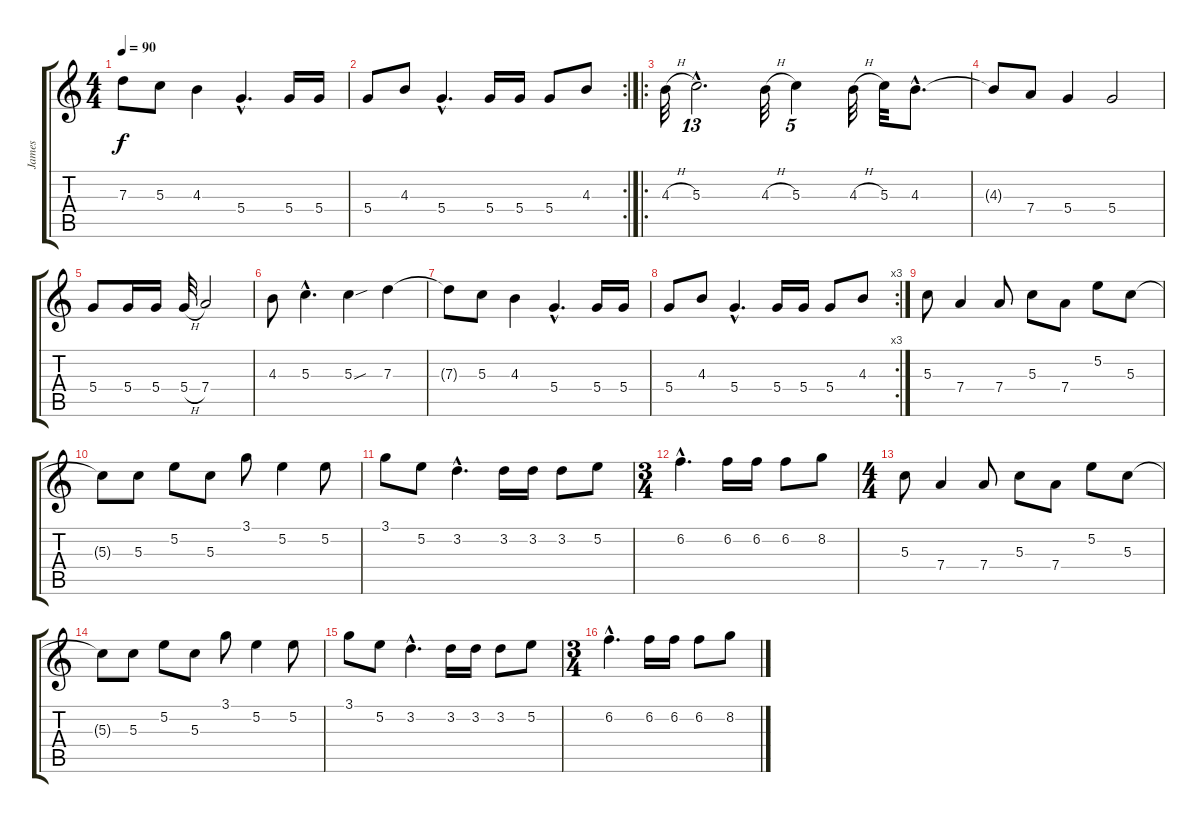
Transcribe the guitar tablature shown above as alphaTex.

\track ("James" "James") {instrument acousticguitarsteel}
\staff {score tabs}
\tuning (E4 B3 G3 D3 A2 E2) {hide}
\ts (4 4)
\tempo 90
\clef g2
\ks c
7.3{t}.8{dy f} 5.3.8 4.3.4 5.4{hac}.4{d} 5.4.16 5.4.16 |
\rc 2
5.4.8 4.3.8 5.4{hac}.4{d} 5.4.16 5.4.16 5.4.8 4.3.8 |
\ro
4.3{h}.32 5.3{hac}.2{d tu (13 8)} 4.3{h}.32 5.3.4{tu (5 4)} 4.3{h}.32 5.3.32 4.3{hac}.8{d} |
4.3{t}.8 7.4.8 5.4.4 5.4.2 |
5.4.8 5.4.16 5.4.16 5.4{h}.32 7.4.2 |
4.3.8 5.3{hac}.4{d} 5.3{sou}.4 7.3.4 |
7.3{t}.8 5.3.8 4.3.4 5.4{hac}.4{d} 5.4.16 5.4.16 |
\rc 3
5.4.8 4.3.8 5.4{hac}.4{d} 5.4.16 5.4.16 5.4.8 4.3.8 |
5.3.8 7.4.4 7.4.8 5.3.8 7.4.8 5.2.8 5.3.8 |
5.3{t}.8 5.3.8 5.2.8 5.3.8 3.1.8 5.2.4 5.2.8 |
3.1.8 5.2.8 3.2{hac}.4{d} 3.2.16 3.2.16 3.2.8 5.2.8 |
\ts (3 4)
6.2{hac}.4{d} 6.2.16 6.2.16 6.2.8 8.2.8 |
\ts (4 4)
5.3.8 7.4.4 7.4.8 5.3.8 7.4.8 5.2.8 5.3.8 |
5.3{t}.8 5.3.8 5.2.8 5.3.8 3.1.8 5.2.4 5.2.8 |
3.1.8 5.2.8 3.2{hac}.4{d} 3.2.16 3.2.16 3.2.8 5.2.8 |
\ts (3 4)
6.2{hac}.4{d} 6.2.16 6.2.16 6.2.8 8.2.8
